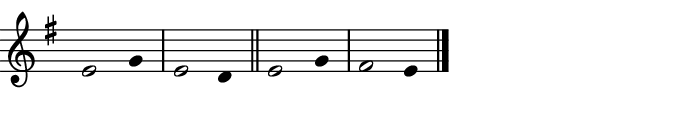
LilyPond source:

\version "2.16.2"

% for controlling paper size
#(set! paper-alist (cons '("bulletin" . (cons (* 4.5 in) (* 0.75 in))) paper-alist))


\paper {
  #(set-paper-size "bulletin")
  left-margin = 0\cm
  % almost works, but doesn't print the text??
  %page-breaking = #ly:one-line-breaking
}

\header { 
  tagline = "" 
} 

stemOff = { 
  \override Staff.Stem #'transparent = ##t
  % to fix spacing issues caused by down-stems
  \override Stem #'direction = #UP
}

\layout {
    % left-align the score
    indent = #0
    \context {
        \Staff
        \remove "Time_signature_engraver"
    }
    \context {
        % shorten distance between notes
        \Score
        \override SpacingSpanner
        #'common-shortest-duration = #(ly:make-moment 3 16)
    }
}


\score {
  \new Staff \relative g' {
        \key e \minor
        \cadenzaOn
        \stemOff
        e2 g4 \bar "|" e2 d4 \bar "||" e2 g4 \bar "|" fis2 e4 \bar "|." 
  }
}
